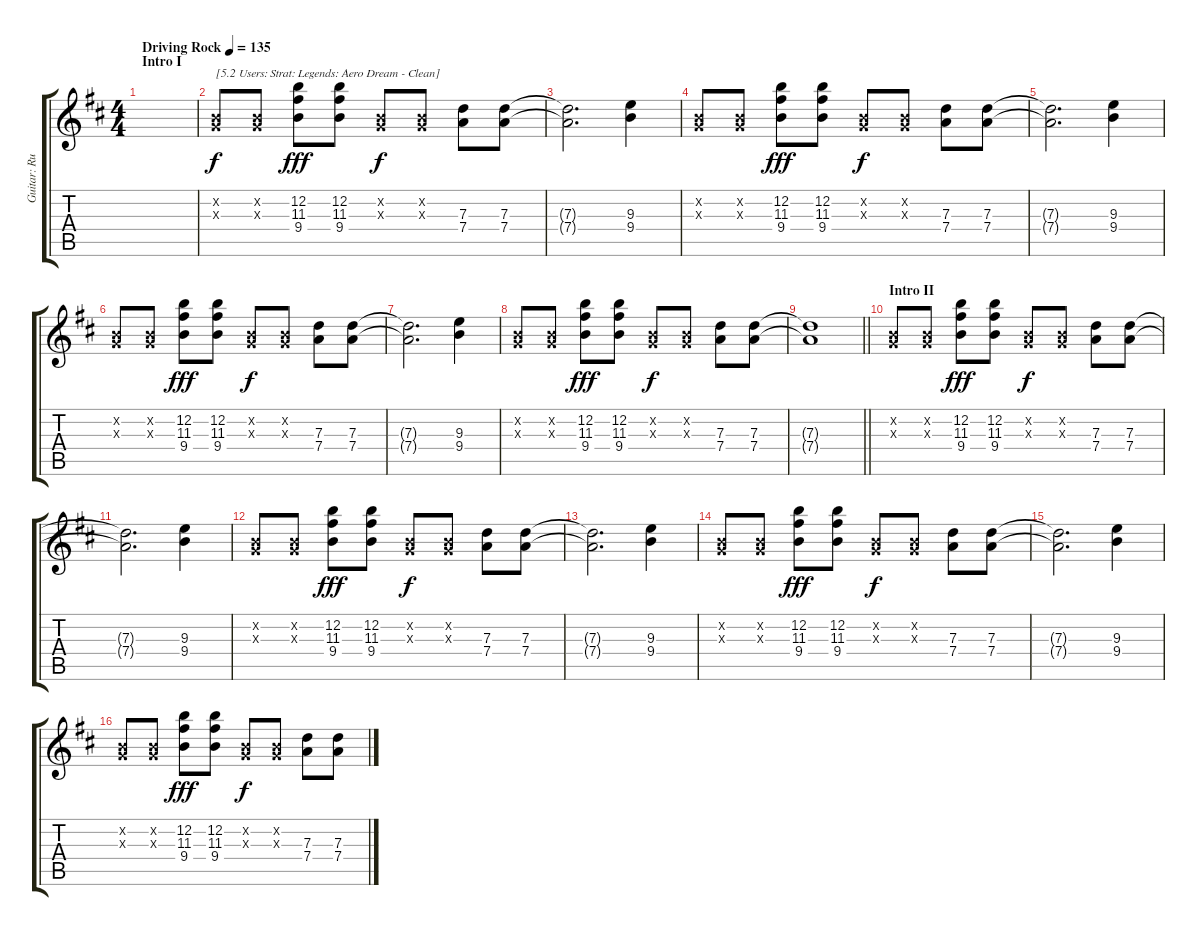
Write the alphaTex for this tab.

\track ("Guitar: Rudolf" "Guitar: Ru") {instrument electricguitarclean}
\staff {score tabs}
\tuning (E4 B3 G3 D3 A2 E2) {hide}
\ts (4 4)
\section ("" "Intro I")
\tempo (135 "Driving Rock")
\clef g2
\ks d
|
(0.2{x} 0.3{x}).8{txt "[5.2 Users: Strat: Legends: Aero Dream - Clean]"} (0.2{x} 0.3{x}).8 (12.2 11.3 9.4).8{dy fff} (12.2 11.3 9.4).8 (0.2{x} 0.3{x}).8{dy f} (0.2{x} 0.3{x}).8 (7.3 7.4).8 (7.3 7.4).8 |
(7.3{t} 7.4{t}).2{d} (9.3 9.4).4 |
(0.2{x} 0.3{x}).8 (0.2{x} 0.3{x}).8 (12.2 11.3 9.4).8{dy fff} (12.2 11.3 9.4).8 (0.2{x} 0.3{x}).8{dy f} (0.2{x} 0.3{x}).8 (7.3 7.4).8 (7.3 7.4).8 |
(7.3{t} 7.4{t}).2{d} (9.3 9.4).4 |
(0.2{x} 0.3{x}).8 (0.2{x} 0.3{x}).8 (12.2 11.3 9.4).8{dy fff} (12.2 11.3 9.4).8 (0.2{x} 0.3{x}).8{dy f} (0.2{x} 0.3{x}).8 (7.3 7.4).8 (7.3 7.4).8 |
(7.3{t} 7.4{t}).2{d} (9.3 9.4).4 |
(0.2{x} 0.3{x}).8 (0.2{x} 0.3{x}).8 (12.2 11.3 9.4).8{dy fff} (12.2 11.3 9.4).8 (0.2{x} 0.3{x}).8{dy f} (0.2{x} 0.3{x}).8 (7.3 7.4).8 (7.3 7.4).8 |
\barLineRight lightlight
(7.3{t} 7.4{t}).1 |
\section ("" "Intro II")
(0.2{x} 0.3{x}).8 (0.2{x} 0.3{x}).8 (12.2 11.3 9.4).8{dy fff} (12.2 11.3 9.4).8 (0.2{x} 0.3{x}).8{dy f} (0.2{x} 0.3{x}).8 (7.3 7.4).8 (7.3 7.4).8 |
(7.3{t} 7.4{t}).2{d} (9.3 9.4).4 |
(0.2{x} 0.3{x}).8 (0.2{x} 0.3{x}).8 (12.2 11.3 9.4).8{dy fff} (12.2 11.3 9.4).8 (0.2{x} 0.3{x}).8{dy f} (0.2{x} 0.3{x}).8 (7.3 7.4).8 (7.3 7.4).8 |
(7.3{t} 7.4{t}).2{d} (9.3 9.4).4 |
(0.2{x} 0.3{x}).8 (0.2{x} 0.3{x}).8 (12.2 11.3 9.4).8{dy fff} (12.2 11.3 9.4).8 (0.2{x} 0.3{x}).8{dy f} (0.2{x} 0.3{x}).8 (7.3 7.4).8 (7.3 7.4).8 |
(7.3{t} 7.4{t}).2{d} (9.3 9.4).4 |
(0.2{x} 0.3{x}).8 (0.2{x} 0.3{x}).8 (12.2 11.3 9.4).8{dy fff} (12.2 11.3 9.4).8 (0.2{x} 0.3{x}).8{dy f} (0.2{x} 0.3{x}).8 (7.3 7.4).8 (7.3 7.4).8
